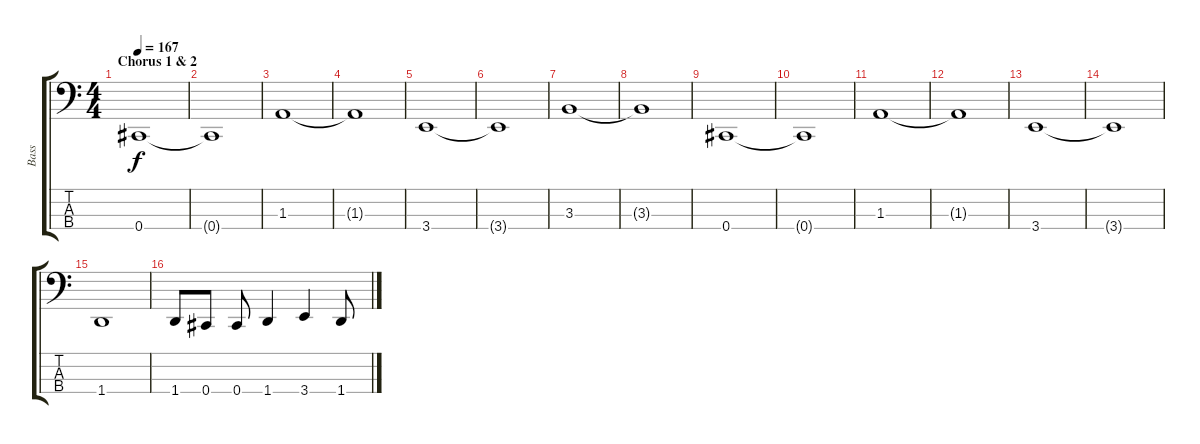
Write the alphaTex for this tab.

\track ("Bass" "Bass") {instrument electricbasspick}
\staff {score tabs}
\tuning (Gb2 Db2 Ab1 Db1) {hide}
\ts (4 4)
\section ("" "Chorus 1 & 2")
\tempo 167
\clef f4
\ks c
0.4.1{dy f} |
0.4{t}.1 |
1.3.1 |
1.3{t}.1 |
3.4.1 |
3.4{t}.1 |
3.3.1 |
3.3{t}.1 |
0.4.1 |
0.4{t}.1 |
1.3.1 |
1.3{t}.1 |
3.4.1 |
3.4{t}.1 |
1.4.1 |
1.4.8 0.4.8 0.4.8 1.4.4 3.4.4 1.4.8
